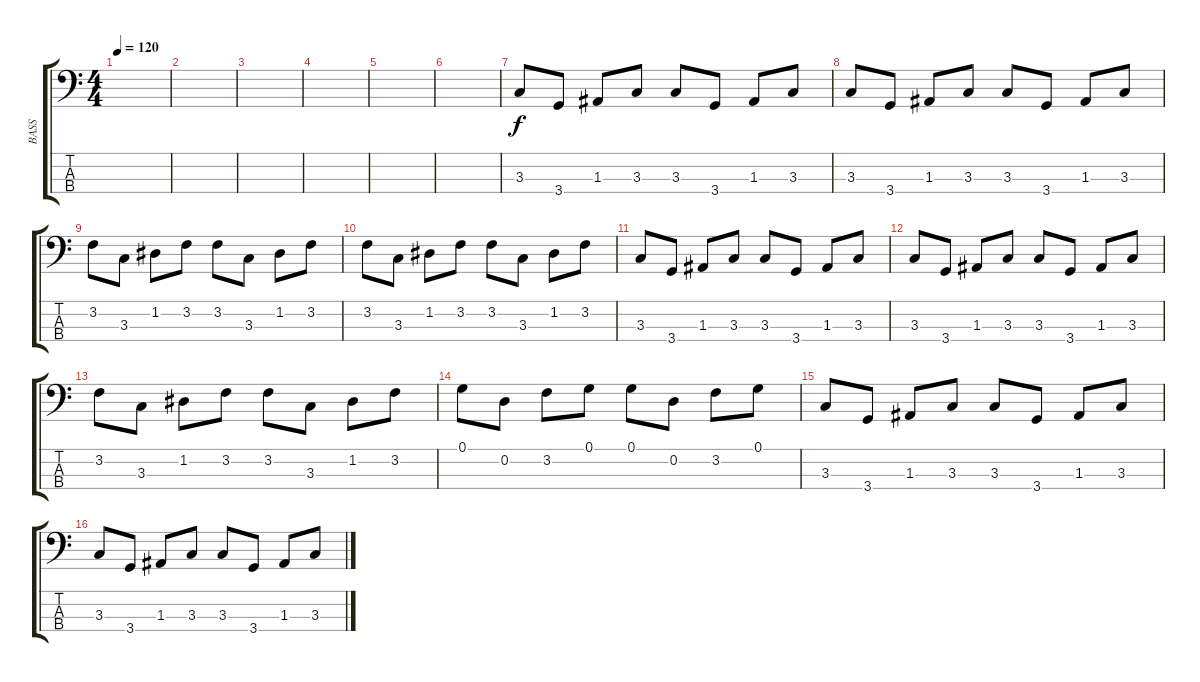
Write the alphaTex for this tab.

\track ("BASS" "BASS") {instrument acousticbass}
\staff {score tabs}
\tuning (G2 D2 A1 E1) {hide}
\ts (4 4)
\tempo 120
\clef f4
\ks c
|
|
|
|
|
|
3.3.8 3.4.8 1.3.8 3.3.8 3.3.8 3.4.8 1.3.8 3.3.8 |
3.3.8 3.4.8 1.3.8 3.3.8 3.3.8 3.4.8 1.3.8 3.3.8 |
3.2.8 3.3.8 1.2.8 3.2.8 3.2.8 3.3.8 1.2.8 3.2.8 |
3.2.8 3.3.8 1.2.8 3.2.8 3.2.8 3.3.8 1.2.8 3.2.8 |
3.3.8 3.4.8 1.3.8 3.3.8 3.3.8 3.4.8 1.3.8 3.3.8 |
3.3.8 3.4.8 1.3.8 3.3.8 3.3.8 3.4.8 1.3.8 3.3.8 |
3.2.8 3.3.8 1.2.8 3.2.8 3.2.8 3.3.8 1.2.8 3.2.8 |
0.1.8 0.2.8 3.2.8 0.1.8 0.1.8 0.2.8 3.2.8 0.1.8 |
3.3.8 3.4.8 1.3.8 3.3.8 3.3.8 3.4.8 1.3.8 3.3.8 |
3.3.8 3.4.8 1.3.8 3.3.8 3.3.8 3.4.8 1.3.8 3.3.8
